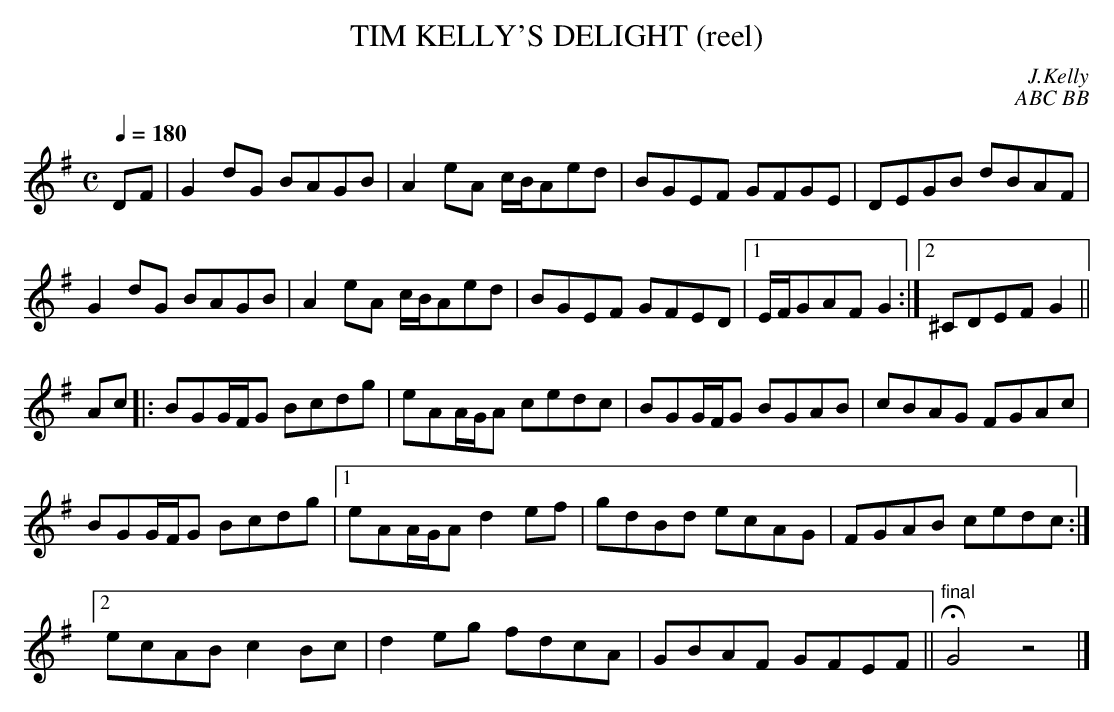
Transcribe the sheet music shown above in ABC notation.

X:1
T:TIM KELLY'S DELIGHT (reel)
C:J.Kelly
C:ABC BB
M:C
L:1/8
Q:1/4=180
K:G
DF|G2dG BAGB|A2eA c/B/Aed|BGEF GFGE|DEGB dBAF|
G2dG BAGB|A2eA c/B/Aed|BGEF GFED|1 E/F/GAF G2:|2 ^CDEF G2||
Ac|:BGG/F/G Bcdg|eAA/G/A cedc|BGG/F/G BGAB|cBAG FGAc|
BGG/F/G Bcdg|1 eAA/G/A d2ef|gdBd ecAG|FGAB cedc:|
[2 ecAB c2Bc|d2eg fdcA|GBAF GFEF||"final"HG4z4|]
